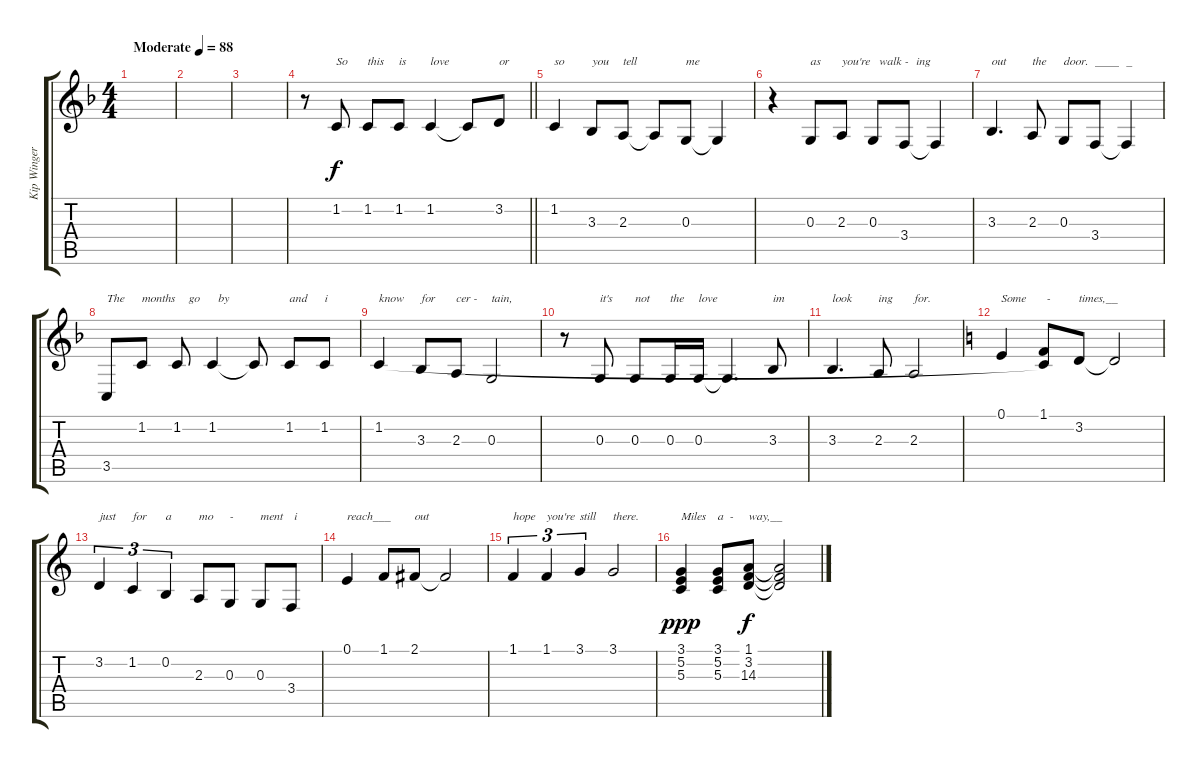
\track ("Kip Winger(Vocals)" "Kip Winger") {instrument lead1square}
\staff {score tabs}
\tuning (E4 B3 G3 D3 A2 E2) {hide}
\ts (4 4)
\tempo (88 "Moderate")
\clef g2
\ks f
|
|
|
\barLineRight lightlight
r.8 1.2.8{txt "So"} 1.2.8{txt "this"} 1.2.8{txt "is"} 1.2.4{txt "love"} 1.2{t}.8 3.2.8{txt "or"} |
1.2.4{txt "so"} 3.3.8{txt "you"} 2.3.8{txt "tell"} 2.3{t}.8 0.3.8{txt "me"} 0.3{t}.4 |
r.4 0.3.8{txt "as"} 2.3.8{txt "you're"} 0.3.8{txt "  walk - "} 3.4.8{txt "    ing"} 3.4{t}.4 |
3.3.4{d txt "out"} 2.3.8{txt "the"} 0.3.8{txt "door."} 3.4.8{txt "____"} 3.4{t}.4{txt "_"} |
3.5.8{txt "The"} 1.2.8{txt "months"} 1.2.8{txt "    go"} 1.2.4{txt "  by"} 1.2{t}.8 1.2.8{txt "and"} 1.2.8{txt "i"} |
1.2.4{txt "know"} 3.3.8{txt "for"} 2.3.8{txt "cer -"} 0.3.2{txt "tain,"} |
r.8 0.3.8{txt "it's"} 0.3.8{txt "not"} 0.3.16{txt "the"} 0.3.16{txt "love"} 0.3{t}.4{d} 3.3.8{txt "im"} |
3.3.4{d txt "look"} 2.3.8{txt "ing"} 2.3.2{txt "for."} |
\ks c
0.1.4{txt "Some"} (1.1 1.2{t}).8{txt " -"} 3.2.8{txt "times,__"} 3.2{t}.2 |
3.2.4{tu (3 2) txt "just"} 1.2.4{tu (3 2) txt "for"} 0.2.4{tu (3 2) txt "a"} 2.3.8{txt "mo"} 0.3.8{txt "-"} 0.3.8{txt "ment"} 3.4.8{txt " i"} |
0.1.4{txt "reach___"} 1.1.8 2.1.8{txt "out"} 2.1{t}.2 |
1.1.4{tu (3 2) txt "hope"} 1.1.4{tu (3 2) txt "you're"} 3.1.4{tu (3 2) txt "still"} 3.1.2{txt "there."} |
(3.1 5.2 5.3).4{txt "Miles" dy ppp} (3.1 5.2 5.3).8{txt "a  -"} (1.1 3.2 14.3).8{txt "way,__" dy f} (1.1{t} 3.2{t} 14.3{t}).2
